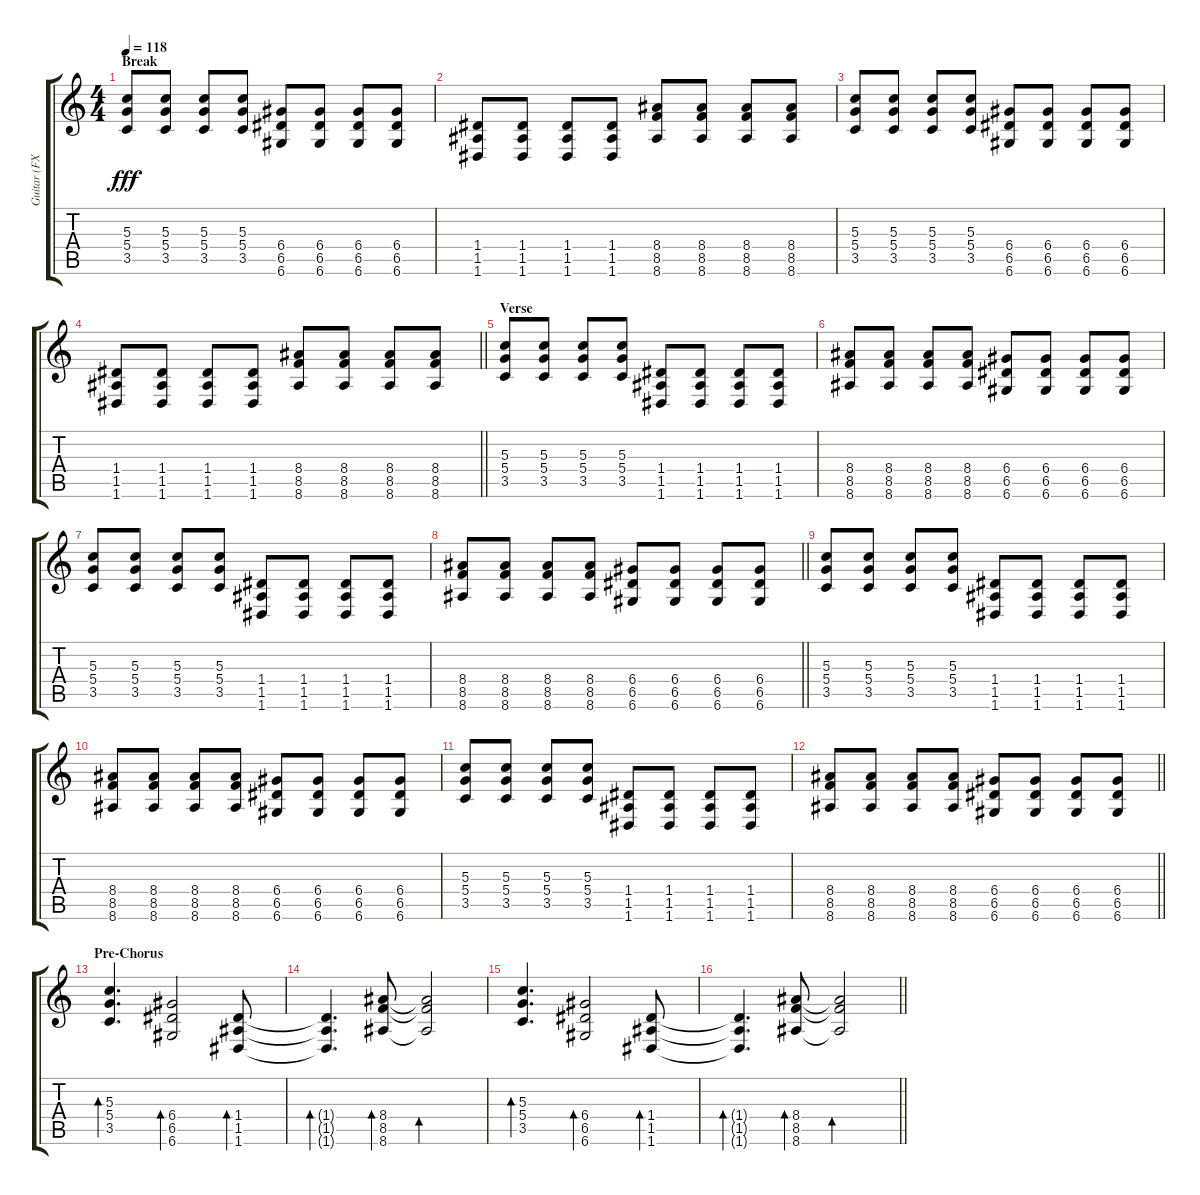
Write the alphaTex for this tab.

\track ("Guitar (FX)" "Guitar (FX") {instrument overdrivenguitar}
\staff {score tabs}
\tuning (E4 B3 G3 D3 A2 D2) {hide}
\ts (4 4)
\section ("" "Break")
\tempo 118
\clef g2
\ks c
(5.3 5.4 3.5).8{dy fff} (5.3 5.4 3.5).8 (5.3 5.4 3.5).8 (5.3 5.4 3.5).8 (6.4 6.5 6.6).8 (6.4 6.5 6.6).8 (6.4 6.5 6.6).8 (6.4 6.5 6.6).8 |
(1.4 1.5 1.6).8 (1.4 1.5 1.6).8 (1.4 1.5 1.6).8 (1.4 1.5 1.6).8 (8.4 8.5 8.6).8 (8.4 8.5 8.6).8 (8.4 8.5 8.6).8 (8.4 8.5 8.6).8 |
(5.3 5.4 3.5).8 (5.3 5.4 3.5).8 (5.3 5.4 3.5).8 (5.3 5.4 3.5).8 (6.4 6.5 6.6).8 (6.4 6.5 6.6).8 (6.4 6.5 6.6).8 (6.4 6.5 6.6).8 |
\barLineRight lightlight
(1.4 1.5 1.6).8 (1.4 1.5 1.6).8 (1.4 1.5 1.6).8 (1.4 1.5 1.6).8 (8.4 8.5 8.6).8 (8.4 8.5 8.6).8 (8.4 8.5 8.6).8 (8.4 8.5 8.6).8 |
\section ("" "Verse")
(5.3 5.4 3.5).8 (5.3 5.4 3.5).8 (5.3 5.4 3.5).8 (5.3 5.4 3.5).8 (1.4 1.5 1.6).8 (1.4 1.5 1.6).8 (1.4 1.5 1.6).8 (1.4 1.5 1.6).8 |
(8.4 8.5 8.6).8 (8.4 8.5 8.6).8 (8.4 8.5 8.6).8 (8.4 8.5 8.6).8 (6.4 6.5 6.6).8 (6.4 6.5 6.6).8 (6.4 6.5 6.6).8 (6.4 6.5 6.6).8 |
(5.3 5.4 3.5).8 (5.3 5.4 3.5).8 (5.3 5.4 3.5).8 (5.3 5.4 3.5).8 (1.4 1.5 1.6).8 (1.4 1.5 1.6).8 (1.4 1.5 1.6).8 (1.4 1.5 1.6).8 |
\barLineRight lightlight
(8.4 8.5 8.6).8 (8.4 8.5 8.6).8 (8.4 8.5 8.6).8 (8.4 8.5 8.6).8 (6.4 6.5 6.6).8 (6.4 6.5 6.6).8 (6.4 6.5 6.6).8 (6.4 6.5 6.6).8 |
(5.3 5.4 3.5).8 (5.3 5.4 3.5).8 (5.3 5.4 3.5).8 (5.3 5.4 3.5).8 (1.4 1.5 1.6).8 (1.4 1.5 1.6).8 (1.4 1.5 1.6).8 (1.4 1.5 1.6).8 |
(8.4 8.5 8.6).8 (8.4 8.5 8.6).8 (8.4 8.5 8.6).8 (8.4 8.5 8.6).8 (6.4 6.5 6.6).8 (6.4 6.5 6.6).8 (6.4 6.5 6.6).8 (6.4 6.5 6.6).8 |
(5.3 5.4 3.5).8 (5.3 5.4 3.5).8 (5.3 5.4 3.5).8 (5.3 5.4 3.5).8 (1.4 1.5 1.6).8 (1.4 1.5 1.6).8 (1.4 1.5 1.6).8 (1.4 1.5 1.6).8 |
\barLineRight lightlight
(8.4 8.5 8.6).8 (8.4 8.5 8.6).8 (8.4 8.5 8.6).8 (8.4 8.5 8.6).8 (6.4 6.5 6.6).8 (6.4 6.5 6.6).8 (6.4 6.5 6.6).8 (6.4 6.5 6.6).8 |
\section ("" "Pre-Chorus")
(5.3 5.4 3.5).4{d bd 30} (6.4 6.5 6.6).2{bd 30} (1.4 1.5 1.6).8{bd 30} |
(1.4{t} 1.5{t} 1.6{t}).4{d bd 30} (8.4 8.5 8.6).8{bd 30} (8.4{t} 8.5{t} 8.6{t}).2{bd 30} |
(5.3 5.4 3.5).4{d bd 30} (6.4 6.5 6.6).2{bd 30} (1.4 1.5 1.6).8{bd 30} |
\barLineRight lightlight
(1.4{t} 1.5{t} 1.6{t}).4{d bd 30} (8.4 8.5 8.6).8{bd 30} (8.4{t} 8.5{t} 8.6{t}).2{bd 30}
